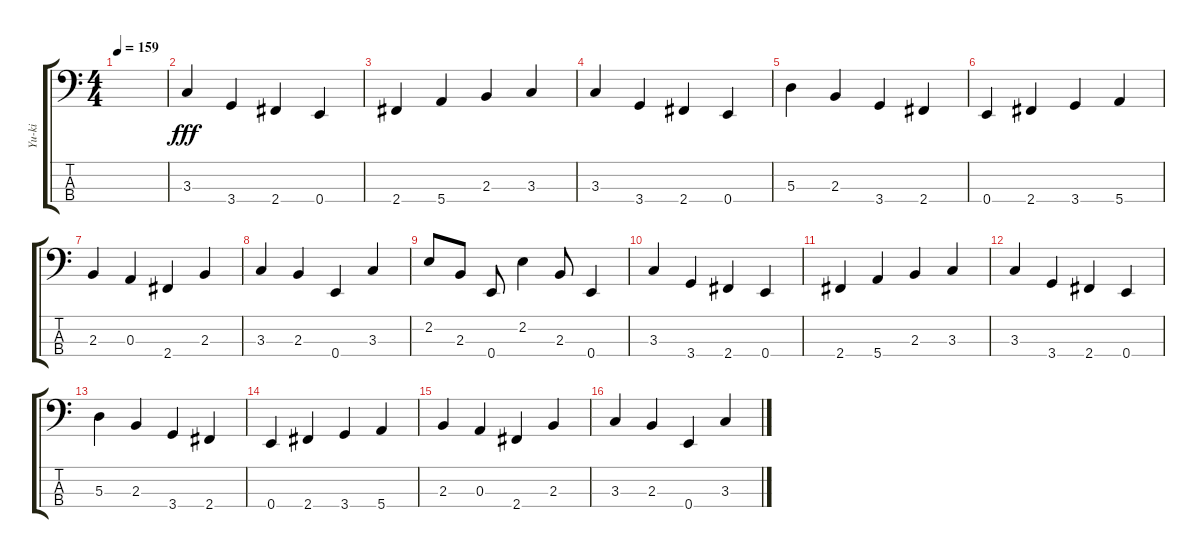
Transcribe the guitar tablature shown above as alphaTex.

\track ("Yu-ki" "Yu-ki") {instrument electricbassfinger}
\staff {score tabs}
\tuning (G2 D2 A1 E1) {hide}
\ts (4 4)
\tempo 159
\clef f4
\ks c
|
3.3.4{dy fff} 3.4.4 2.4.4 0.4.4 |
2.4.4 5.4.4 2.3.4 3.3.4 |
3.3.4 3.4.4 2.4.4 0.4.4 |
5.3.4 2.3.4 3.4.4 2.4.4 |
0.4.4 2.4.4 3.4.4 5.4.4 |
2.3.4 0.3.4 2.4.4 2.3.4 |
3.3.4 2.3.4 0.4.4 3.3.4 |
2.2.8 2.3.8 0.4.8 2.2.4 2.3.8 0.4.4 |
3.3.4 3.4.4 2.4.4 0.4.4 |
2.4.4 5.4.4 2.3.4 3.3.4 |
3.3.4 3.4.4 2.4.4 0.4.4 |
5.3.4 2.3.4 3.4.4 2.4.4 |
0.4.4 2.4.4 3.4.4 5.4.4 |
2.3.4 0.3.4 2.4.4 2.3.4 |
3.3.4 2.3.4 0.4.4 3.3.4
